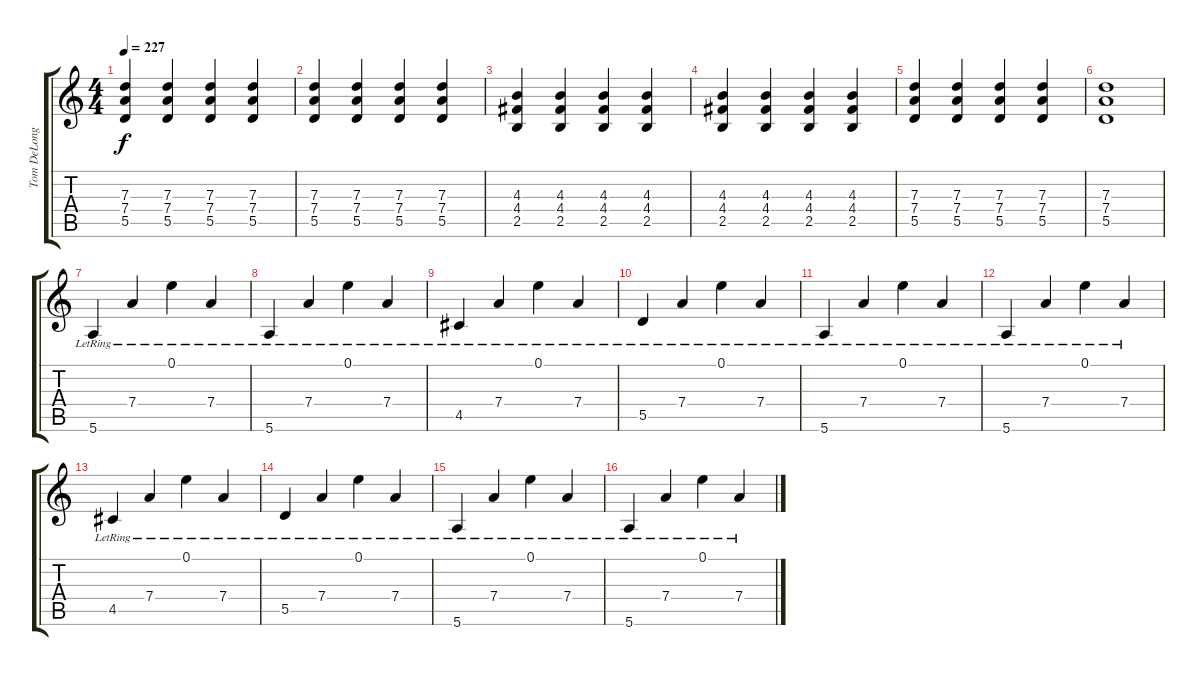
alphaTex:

\track ("Tom DeLonge - Lead Guitar" "Tom DeLong") {instrument overdrivenguitar}
\staff {score tabs}
\tuning (E4 B3 G3 D3 A2 E2) {hide}
\ts (4 4)
\tempo 227
\clef g2
\ks c
(7.3 7.4 5.5).4{dy f} (7.3 7.4 5.5).4 (7.3 7.4 5.5).4 (7.3 7.4 5.5).4 |
(7.3 7.4 5.5).4 (7.3 7.4 5.5).4 (7.3 7.4 5.5).4 (7.3 7.4 5.5).4 |
(4.3 4.4 2.5).4 (4.3 4.4 2.5).4 (4.3 4.4 2.5).4 (4.3 4.4 2.5).4 |
(4.3 4.4 2.5).4 (4.3 4.4 2.5).4 (4.3 4.4 2.5).4 (4.3 4.4 2.5).4 |
(7.3 7.4 5.5).4 (7.3 7.4 5.5).4 (7.3 7.4 5.5).4 (7.3 7.4 5.5).4 |
(7.3 7.4 5.5).1 |
5.6{lr}.4{instrument distortionguitar} 7.4{lr}.4 0.1{lr}.4 7.4{lr}.4 |
5.6{lr}.4 7.4{lr}.4 0.1{lr}.4 7.4{lr}.4 |
4.5{lr}.4 7.4{lr}.4 0.1{lr}.4 7.4{lr}.4 |
5.5{lr}.4 7.4{lr}.4 0.1{lr}.4 7.4{lr}.4 |
5.6{lr}.4 7.4{lr}.4 0.1{lr}.4 7.4{lr}.4 |
5.6{lr}.4 7.4{lr}.4 0.1{lr}.4 7.4{lr}.4 |
4.5{lr}.4 7.4{lr}.4 0.1{lr}.4 7.4{lr}.4 |
5.5{lr}.4 7.4{lr}.4 0.1{lr}.4 7.4{lr}.4 |
5.6{lr}.4 7.4{lr}.4 0.1{lr}.4 7.4{lr}.4 |
5.6{lr}.4 7.4{lr}.4 0.1{lr}.4 7.4{lr}.4
